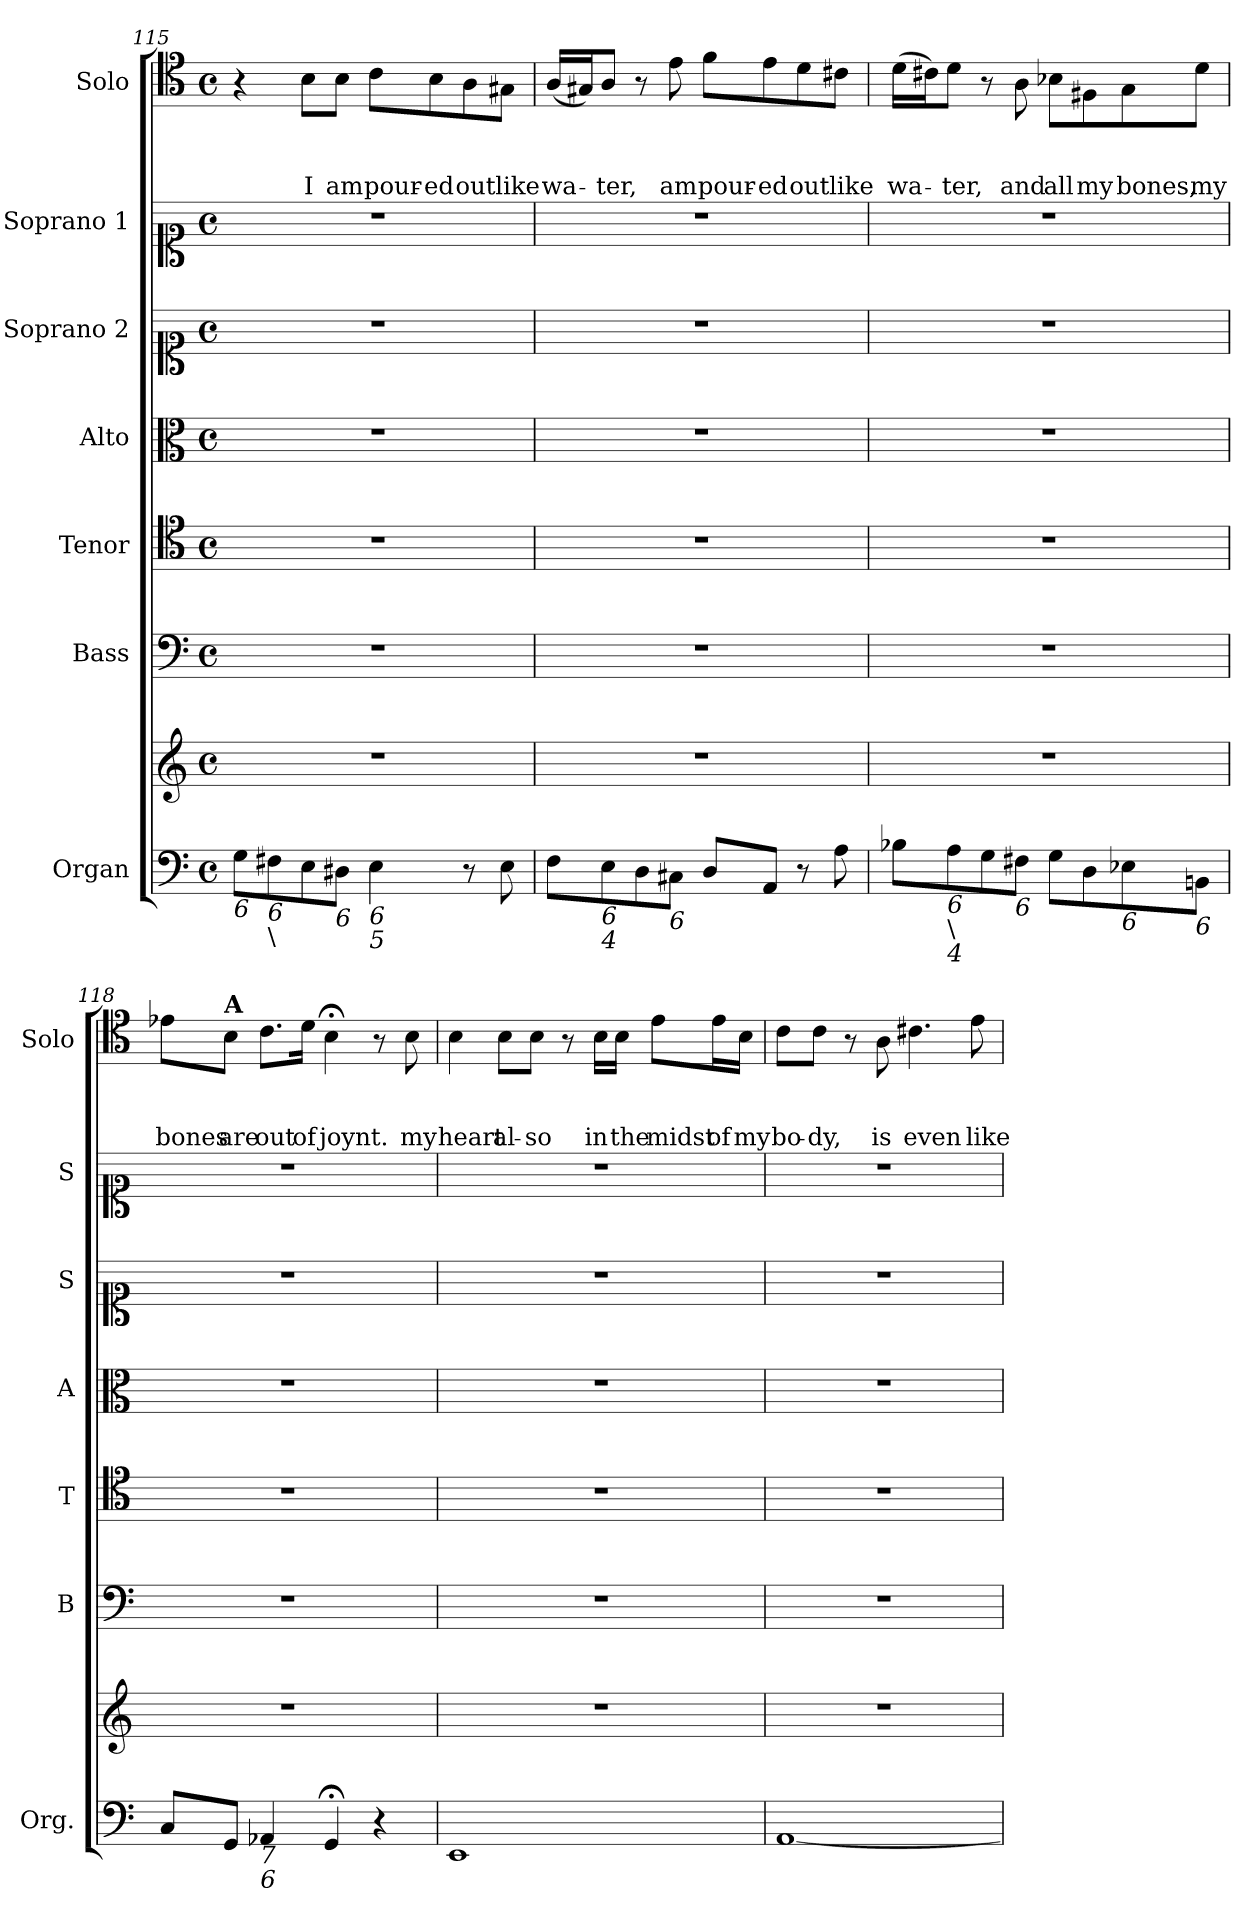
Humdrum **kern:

**kern	**kern	**kern	**kern	**kern	**kern	**kern	**kern	**text	**text	**text
*part7	*part7	*part6	*part5	*part4	*part3	*part2	*part1	*part1	*part1	*part1
*staff8	*staff7	*staff6	*staff5	*staff4	*staff3	*staff2	*staff1	*staff1	*staff1	*staff1
*I"Organ	*	*I"Bass	*I"Tenor	*I"Alto	*I"Soprano 2	*I"Soprano 1	*I"Solo	*	*	*
*I'Org.	*	*I'B	*I'T	*I'A	*I'S	*I'S	*I'Solo	*	*	*
*clefF4	*clefG2	*clefF4	*clefC4	*clefC3	*clefC1	*clefC1	*clefC4	*	*	*
*k[]	*k[]	*k[]	*k[]	*k[]	*k[]	*k[]	*k[]	*	*	*
*a:	*a:	*a:	*a:	*a:	*a:	*a:	*a:	*	*	*
*M4/4	*M4/4	*M4/4	*M4/4	*M4/4	*M4/4	*M4/4	*M4/4	*	*	*
*met(c)	*met(c)	*met(c)	*met(c)	*met(c)	*met(c)	*met(c)	*met(c)	*	*	*
=115	=115	=115	=115	=115	=115	=115	=115	=115	=115	=115
!LO:TX:b:i:t=6	!	!	!	!	!	!	!	!	!	!
8G\L	1r	1r	1r	1r	1r	1r	4r	.	.	.
!LO:TX:b:i:t=6	!	!	!	!	!	!	!	!	!	!
!LO:TX:b:t=\	!	!	!	!	!	!	!	!	!	!
8F#X\	.	.	.	.	.	.	.	.	.	.
!	!	!	!	!	!	!	!	!	!	!LO:LY:b
8E\	.	.	.	.	.	.	8B\L	.	.	I
!LO:TX:b:i:t=6	!	!	!	!	!	!	!	!	!	!
!	!	!	!	!	!	!	!	!	!	!LO:LY:b
8D#X\J	.	.	.	.	.	.	8B\J	.	.	am
!LO:TX:b:i:t=6	!	!	!	!	!	!	!	!	!	!
!LO:TX:b:i:t=5	!	!	!	!	!	!	!	!	!	!
!	!	!	!	!	!	!	!	!	!	!LO:LY:b
4E\	.	.	.	.	.	.	8c\L	.	.	pour-
!	!	!	!	!	!	!	!	!	!	!LO:LY:b
.	.	.	.	.	.	.	8B\	.	.	-ed
!	!	!	!	!	!	!	!	!	!	!LO:LY:b
8r	.	.	.	.	.	.	8A\	.	.	out
!	!	!	!	!	!	!	!	!	!	!LO:LY:b
8E\	.	.	.	.	.	.	8G#X\J	.	.	like
=116	=116	=116	=116	=116	=116	=116	=116	=116	=116	=116
!	!	!	!	!	!	!	!	!	!	!LO:LY:b
8F\L	1r	1r	1r	1r	1r	1r	(<16A/LL	.	.	wa-
.	.	.	.	.	.	.	16G#X/J)	.	.	.
!LO:TX:b:i:t=6	!	!	!	!	!	!	!	!	!	!
!LO:TX:b:i:t=4	!	!	!	!	!	!	!	!	!	!
!	!	!	!	!	!	!	!	!	!	!LO:LY:b
8E\	.	.	.	.	.	.	8A/J	.	.	-ter,
8D\	.	.	.	.	.	.	8r	.	.	.
!LO:TX:b:i:t=6	!	!	!	!	!	!	!	!	!	!
!	!	!	!	!	!	!	!	!	!	!LO:LY:b
8C#X\J	.	.	.	.	.	.	8e\	.	.	am
!	!	!	!	!	!	!	!	!	!	!LO:LY:b
8D/L	.	.	.	.	.	.	8f\L	.	.	pour-
!	!	!	!	!	!	!	!	!	!	!LO:LY:b
8AA/J	.	.	.	.	.	.	8e\	.	.	-ed
!	!	!	!	!	!	!	!	!	!	!LO:LY:b
8r	.	.	.	.	.	.	8d\	.	.	out
!	!	!	!	!	!	!	!	!	!	!LO:LY:b
8A\	.	.	.	.	.	.	8c#X\J	.	.	like
=117	=117	=117	=117	=117	=117	=117	=117	=117	=117	=117
!	!	!	!	!	!	!	!	!	!	!LO:LY:b
8B-X\L	1r	1r	1r	1r	1r	1r	(>16d\LL	.	.	wa-
.	.	.	.	.	.	.	16c#X\J)	.	.	.
!LO:TX:b:i:t=6	!	!	!	!	!	!	!	!	!	!
!LO:TX:b:t=\	!	!	!	!	!	!	!	!	!	!
!LO:TX:b:i:t=4	!	!	!	!	!	!	!	!	!	!
!	!	!	!	!	!	!	!	!	!	!LO:LY:b
8A\	.	.	.	.	.	.	8d\J	.	.	-ter,
8G\	.	.	.	.	.	.	8r	.	.	.
!LO:TX:b:i:t=6	!	!	!	!	!	!	!	!	!	!
!	!	!	!	!	!	!	!	!	!	!LO:LY:b
8F#X\J	.	.	.	.	.	.	8A\	.	.	and
!	!	!	!	!	!	!	!	!	!	!LO:LY:b
8G\L	.	.	.	.	.	.	8B-X\L	.	.	all
!	!	!	!	!	!	!	!	!	!	!LO:LY:b
8D\	.	.	.	.	.	.	8F#X\	.	.	my
!LO:TX:b:i:t=6	!	!	!	!	!	!	!	!	!	!
!	!	!	!	!	!	!	!	!	!	!LO:LY:b
8E-X\	.	.	.	.	.	.	8G\	.	.	bones,
!LO:TX:b:i:t=6	!	!	!	!	!	!	!	!	!	!
!	!	!	!	!	!	!	!	!	!	!LO:LY:b
8BBn\J	.	.	.	.	.	.	8d\J	.	.	my
!!LO:PB:g=z
=118	=118	=118	=118	=118	=118	=118	=118	=118	=118	=118
!	!	!	!	!	!	!	!	!	!	!LO:LY:b
8C/L	1r	1r	1r	1r	1r	1r	8e-X\L	.	.	bones
!	!	!	!	!	!	!	!LO:TX:a:B:t=A	!	!	!
!	!	!	!	!	!	!	!	!	!	!LO:LY:b
8GG/J	.	.	.	.	.	.	8B\J	.	.	are
!LO:TX:b:i:t=7	!	!	!	!	!	!	!	!	!	!
!LO:TX:b:i:t=6	!	!	!	!	!	!	!	!	!	!
!	!	!	!	!	!	!	!	!	!	!LO:LY:b
4AA-X/	.	.	.	.	.	.	8.c\L	.	.	out
!	!	!	!	!	!	!	!	!	!	!LO:LY:b
.	.	.	.	.	.	.	16d\Jk	.	.	of
!	!	!	!	!	!	!	!	!	!	!LO:LY:b
4GG;/	.	.	.	.	.	.	4B;<\	.	.	joynt.
4r	.	.	.	.	.	.	8r	.	.	.
!	!	!	!	!	!	!	!	!	!	!LO:LY:b
.	.	.	.	.	.	.	8B\	.	.	my
=119	=119	=119	=119	=119	=119	=119	=119	=119	=119	=119
!	!	!	!	!	!	!	!	!	!	!LO:LY:b
1EE	1r	1r	1r	1r	1r	1r	4B\	.	.	heart
!	!	!	!	!	!	!	!	!	!	!LO:LY:b
.	.	.	.	.	.	.	8B\L	.	.	al-
!	!	!	!	!	!	!	!	!	!	!LO:LY:b
.	.	.	.	.	.	.	8B\J	.	.	-so
.	.	.	.	.	.	.	8r	.	.	.
!	!	!	!	!	!	!	!	!	!	!LO:LY:b
.	.	.	.	.	.	.	16B\LL	.	.	in
!	!	!	!	!	!	!	!	!	!	!LO:LY:b
.	.	.	.	.	.	.	16B\JJ	.	.	the
!	!	!	!	!	!	!	!	!	!	!LO:LY:b
.	.	.	.	.	.	.	8e\L	.	.	midst
!	!	!	!	!	!	!	!	!	!	!LO:LY:b
.	.	.	.	.	.	.	16e\L	.	.	of
!	!	!	!	!	!	!	!	!	!	!LO:LY:b
.	.	.	.	.	.	.	16B\JJ	.	.	my
=120	=120	=120	=120	=120	=120	=120	=120	=120	=120	=120
!	!	!	!	!	!	!	!	!	!	!LO:LY:b
[1AA	1r	1r	1r	1r	1r	1r	8c\L	.	.	bo-
!	!	!	!	!	!	!	!	!	!	!LO:LY:b
.	.	.	.	.	.	.	8c\J	.	.	-dy,
.	.	.	.	.	.	.	8r	.	.	.
!	!	!	!	!	!	!	!	!	!	!LO:LY:b
.	.	.	.	.	.	.	8A\	.	.	is
!	!	!	!	!	!	!	!	!	!	!LO:LY:b
.	.	.	.	.	.	.	4.c#X\	.	.	even
!	!	!	!	!	!	!	!	!	!	!LO:LY:b
.	.	.	.	.	.	.	8e\	.	.	like
=	=	=	=	=	=	=	=	=	=	=
*-	*-	*-	*-	*-	*-	*-	*-	*-	*-	*-
